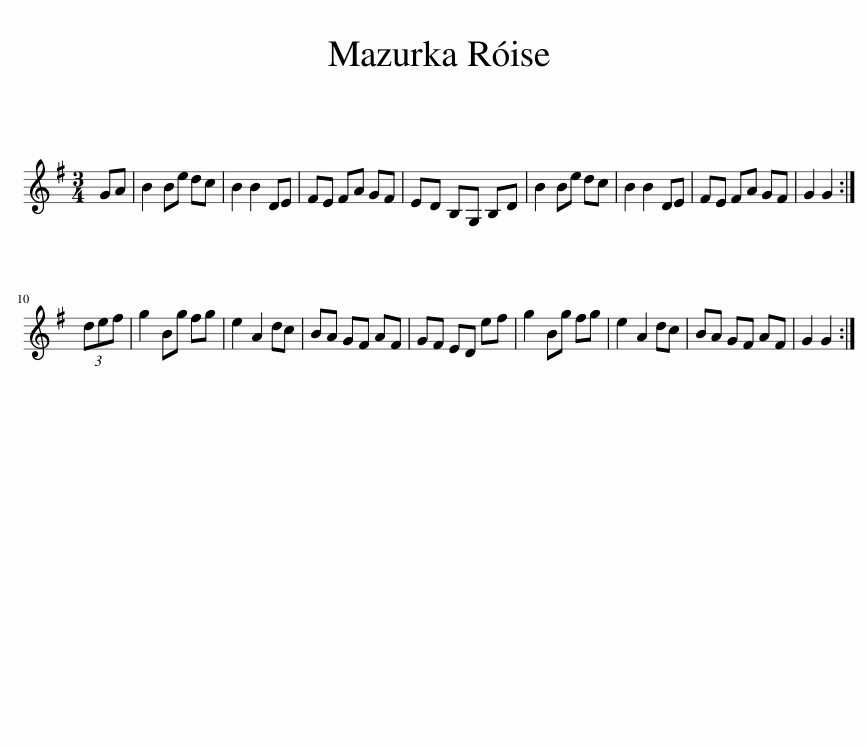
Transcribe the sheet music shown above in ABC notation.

X:1
L:1/8
M:3/4
I:linebreak $
K:G
V:1 treble
V:1
 GA | B2 Be dc | B2 B2 DE | FE FA GF | ED B,G, B,D | %5
 B2 Be dc | B2 B2 DE | FE FA GF | G2 G2 :|$ (3def | %10
 g2 Bg fg | e2 A2 dc | BA GF AF | GF ED ef | g2 Bg fg | %15
 e2 A2 dc | BA GF AF | G2 G2 :| %18
